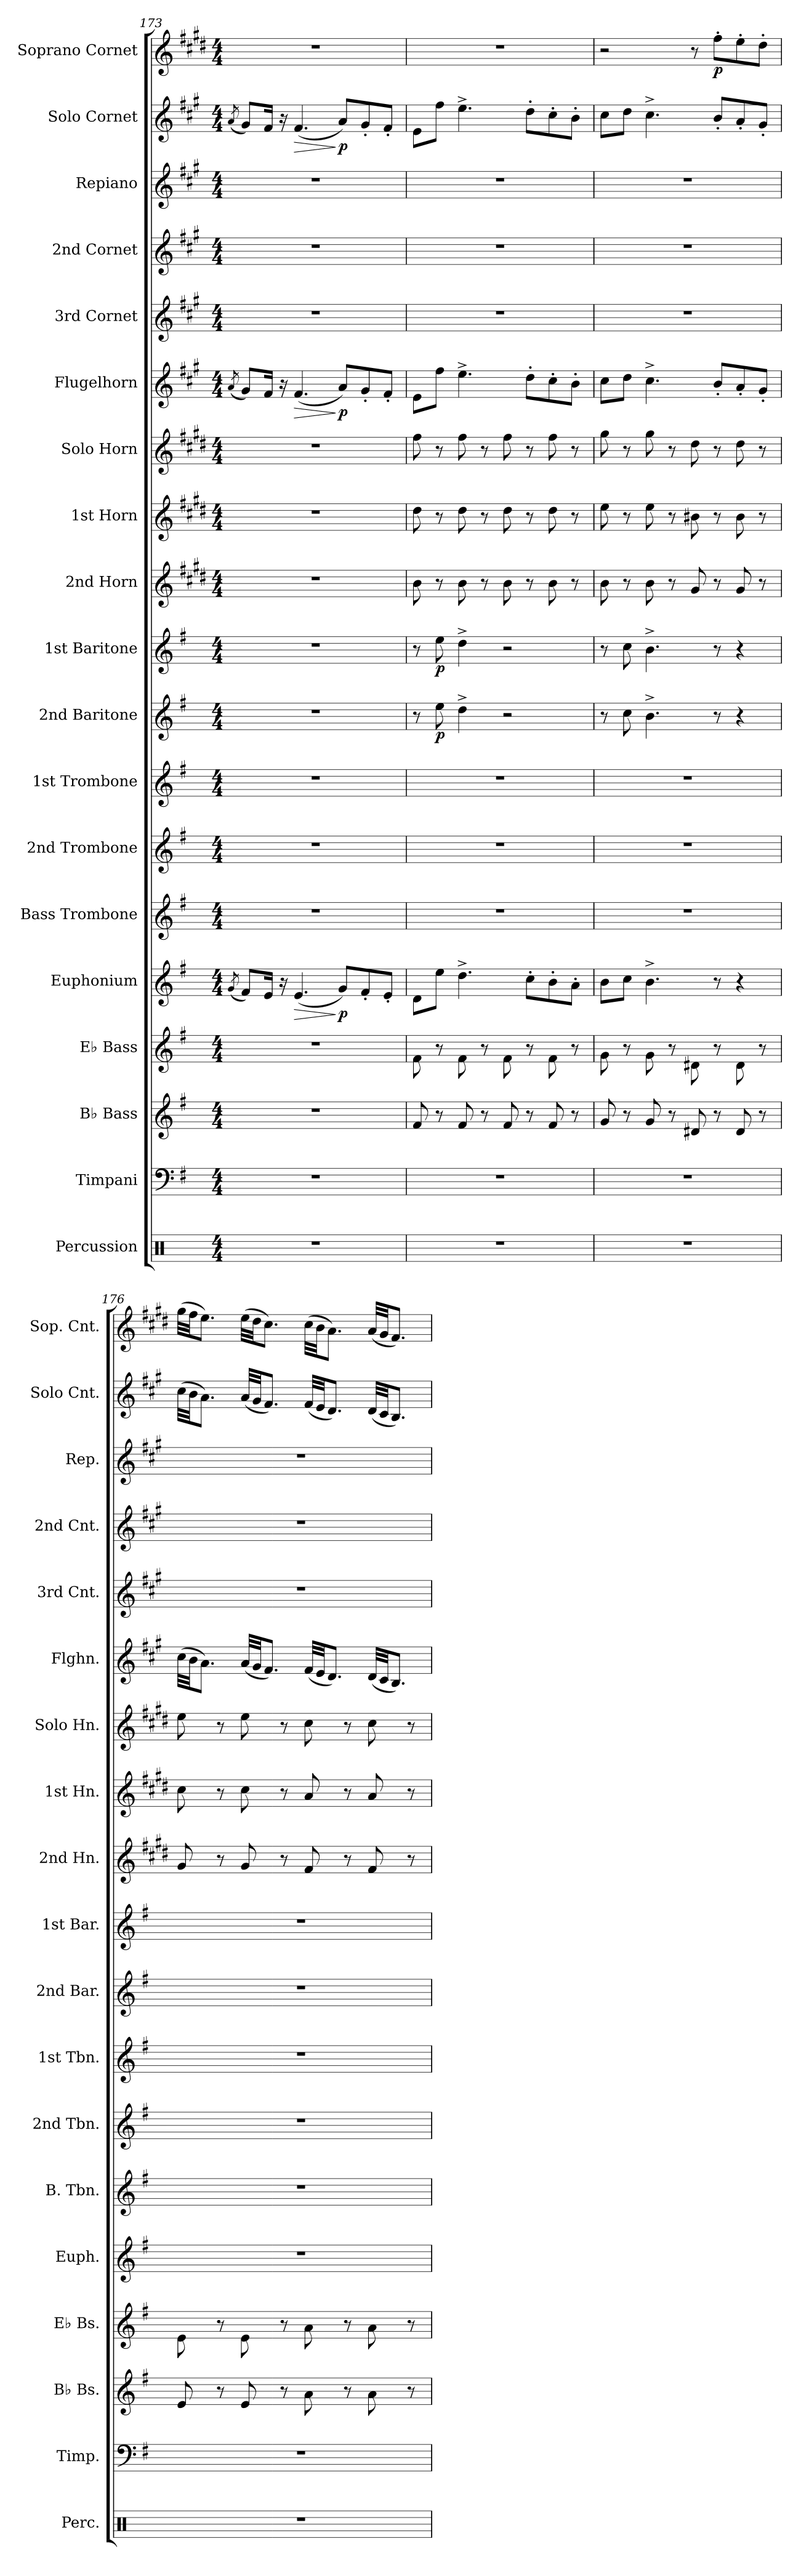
**kern	**kern	**kern	**kern	**kern	**dynam	**kern	**kern	**kern	**kern	**dynam	**kern	**dynam	**kern	**kern	**kern	**kern	**dynam	**kern	**kern	**kern	**kern	**dynam	**kern	**dynam
*part19	*part18	*part17	*part16	*part15	*part15	*part14	*part13	*part12	*part11	*part11	*part10	*part10	*part9	*part8	*part7	*part6	*part6	*part5	*part4	*part3	*part2	*part2	*part1	*part1
*staff19	*staff18	*staff17	*staff16	*staff15	*staff15	*staff14	*staff13	*staff12	*staff11	*staff11	*staff10	*staff10	*staff9	*staff8	*staff7	*staff6	*staff6	*staff5	*staff4	*staff3	*staff2	*staff2	*staff1	*staff1
*I"Percussion	*I"Timpani	*I"B♭ Bass	*I"E♭ Bass	*I"Euphonium	*	*I"Bass Trombone	*I"2nd Trombone	*I"1st Trombone	*I"2nd Baritone	*	*I"1st Baritone	*	*I"2nd Horn	*I"1st Horn	*I"Solo Horn	*I"Flugelhorn	*	*I"3rd Cornet	*I"2nd Cornet	*I"Repiano	*I"Solo Cornet	*	*I"Soprano Cornet	*
*I'Perc.	*I'Timp.	*I'B♭ Bs.	*I'E♭ Bs.	*I'Euph.	*	*I'B. Tbn.	*I'2nd Tbn.	*I'1st Tbn.	*I'2nd Bar.	*	*I'1st Bar.	*	*I'2nd Hn.	*I'1st Hn.	*I'Solo Hn.	*I'Flghn.	*	*I'3rd Cnt.	*I'2nd Cnt.	*I'Rep.	*I'Solo Cnt.	*	*I'Sop. Cnt.	*
!!LO:PB:g=z
*clefX	*clefF4	*clefG2	*clefG2	*clefG2	*	*clefG2	*clefG2	*clefG2	*clefG2	*	*clefG2	*	*clefG2	*clefG2	*clefG2	*clefG2	*	*clefG2	*clefG2	*clefG2	*clefG2	*	*clefG2	*
*	*	*ITrd15c26	*ITrd12c21	*ITrd8c14	*	*ITrd12c21	*ITrd8c14	*ITrd8c14	*ITrd8c14	*	*ITrd8c14	*	*ITrd5c9	*ITrd5c9	*ITrd5c9	*ITrd1c2	*	*ITrd1c2	*ITrd1c2	*ITrd1c2	*ITrd1c2	*	*ITrd-2c-3	*
*k[]	*k[f#]	*k[f#]	*k[f#]	*k[f#]	*	*k[f#]	*k[f#]	*k[f#]	*k[f#]	*	*k[f#]	*	*k[f#]	*k[f#]	*k[f#]	*k[f#]	*	*k[f#]	*k[f#]	*k[f#]	*k[f#]	*	*k[f#]	*
*M4/4	*M4/4	*M4/4	*M4/4	*M4/4	*	*M4/4	*M4/4	*M4/4	*M4/4	*	*M4/4	*	*M4/4	*M4/4	*M4/4	*M4/4	*	*M4/4	*M4/4	*M4/4	*M4/4	*	*M4/4	*
=173	=173	=173	=173	=173	=173	=173	=173	=173	=173	=173	=173	=173	=173	=173	=173	=173	=173	=173	=173	=173	=173	=173	=173	=173
.	.	.	.	(<8qG/	.	.	.	.	.	.	.	.	.	.	.	(<8qg/	.	.	.	.	(<8qg/	.	.	.
1r	1r	1r	1r	8F#/L)	.	1r	1r	1r	1r	.	1r	.	1r	1r	1r	8f#/L)	.	1r	1r	1r	8f#/L)	.	1r	.
.	.	.	.	16E/Jk	.	.	.	.	.	.	.	.	.	.	.	16e/Jk	.	.	.	.	16e/Jk	.	.	.
.	.	.	.	16r	.	.	.	.	.	.	.	.	.	.	.	16r	.	.	.	.	16r	.	.	.
!	!	!	!	!	!LO:HP:b	!	!	!	!	!	!	!	!	!	!	!	!LO:HP:b	!	!	!	!	!LO:HP:b	!	!
.	.	.	.	(<4.E/	>	.	.	.	.	.	.	.	.	.	.	(<4.e/	>	.	.	.	(<4.e/	>	.	.
!	!	!	!	!	!LO:DY:n=1:b	!	!	!	!	!	!	!	!	!	!	!	!LO:DY:n=1:b	!	!	!	!	!LO:DY:n=1:b	!	!
.	.	.	.	8G/L)	] p	.	.	.	.	.	.	.	.	.	.	8g/L)	] p	.	.	.	8g/L)	] p	.	.
.	.	.	.	8F#'/	.	.	.	.	.	.	.	.	.	.	.	8f#'/	.	.	.	.	8f#'/	.	.	.
.	.	.	.	8E'/J	.	.	.	.	.	.	.	.	.	.	.	8e'/J	.	.	.	.	8e'/J	.	.	.
=174	=174	=174	=174	=174	=174	=174	=174	=174	=174	=174	=174	=174	=174	=174	=174	=174	=174	=174	=174	=174	=174	=174	=174	=174
1r	1r	8FF#/	8F#\	8D\L	.	1r	1r	1r	8r	.	8r	.	8d\	8f#\	8a\	8d\L	.	1r	1r	1r	8d\L	.	1r	.
!	!	!	!	!	!	!	!	!	!	!LO:DY:b	!	!LO:DY:b	!	!	!	!	!	!	!	!	!	!	!	!
.	.	8r	8r	8e\J	.	.	.	.	8e\	p	8e\	p	8r	8r	8r	8ee\J	.	.	.	.	8ee\J	.	.	.
.	.	8FF#/	8F#\	4.d^\	.	.	.	.	4d^\	.	4d^\	.	8d\	8f#\	8a\	4.dd^\	.	.	.	.	4.dd^\	.	.	.
.	.	8r	8r	.	.	.	.	.	.	.	.	.	8r	8r	8r	.	.	.	.	.	.	.	.	.
.	.	8FF#/	8F#\	.	.	.	.	.	2r	.	2r	.	8d\	8f#\	8a\	.	.	.	.	.	.	.	.	.
.	.	8r	8r	8c'\L	.	.	.	.	.	.	.	.	8r	8r	8r	8cc'\L	.	.	.	.	8cc'\L	.	.	.
.	.	8FF#/	8F#\	8B'\	.	.	.	.	.	.	.	.	8d\	8f#\	8a\	8b'\	.	.	.	.	8b'\	.	.	.
.	.	8r	8r	8A'\J	.	.	.	.	.	.	.	.	8r	8r	8r	8a'\J	.	.	.	.	8a'\J	.	.	.
=175	=175	=175	=175	=175	=175	=175	=175	=175	=175	=175	=175	=175	=175	=175	=175	=175	=175	=175	=175	=175	=175	=175	=175	=175
1r	1r	8GG/	8G\	8B\L	.	1r	1r	1r	8r	.	8r	.	8d\	8g\	8b\	8b\L	.	1r	1r	1r	8b\L	.	2r	.
.	.	8r	8r	8c\J	.	.	.	.	8c\	.	8c\	.	8r	8r	8r	8cc\J	.	.	.	.	8cc\J	.	.	.
.	.	8GG/	8G\	4.B^\	.	.	.	.	4.B^\	.	4.B^\	.	8d\	8g\	8b\	4.b^\	.	.	.	.	4.b^\	.	.	.
.	.	8r	8r	.	.	.	.	.	.	.	.	.	8r	8r	8r	.	.	.	.	.	.	.	.	.
.	.	8DD#X/	8D#X\	.	.	.	.	.	.	.	.	.	8B/	8d#X\	8f#\	.	.	.	.	.	.	.	8r	.
!	!	!	!	!	!	!	!	!	!	!	!	!	!	!	!	!	!	!	!	!	!	!	!	!LO:DY:b
.	.	8r	8r	8r	.	.	.	.	8r	.	8r	.	8r	8r	8r	8a'/L	.	.	.	.	8a'/L	.	8aa'\L	p
.	.	8DD#/	8D#\	4r	.	.	.	.	4r	.	4r	.	8B/	8d#\	8f#\	8g'/	.	.	.	.	8g'/	.	8gg'\	.
.	.	8r	8r	.	.	.	.	.	.	.	.	.	8r	8r	8r	8f#'/J	.	.	.	.	8f#'/J	.	8ff#'\J	.
=176	=176	=176	=176	=176	=176	=176	=176	=176	=176	=176	=176	=176	=176	=176	=176	=176	=176	=176	=176	=176	=176	=176	=176	=176
1r	1r	8EE/	8E\	1r	.	1r	1r	1r	1r	.	1r	.	8B/	8e\	8g\	(>32b\LLL	.	1r	1r	1r	(>32b\LLL	.	(>32bb\LLL	.
.	.	.	.	.	.	.	.	.	.	.	.	.	.	.	.	32a\JJ	.	.	.	.	32a\JJ	.	32aa\JJ	.
.	.	.	.	.	.	.	.	.	.	.	.	.	.	.	.	8.g\J)	.	.	.	.	8.g\J)	.	8.gg\J)	.
.	.	8r	8r	.	.	.	.	.	.	.	.	.	8r	8r	8r	.	.	.	.	.	.	.	.	.
.	.	8EE/	8E\	.	.	.	.	.	.	.	.	.	8B/	8e\	8g\	(<32g/LLL	.	.	.	.	(<32g/LLL	.	(>32gg\LLL	.
.	.	.	.	.	.	.	.	.	.	.	.	.	.	.	.	32f#/JJ	.	.	.	.	32f#/JJ	.	32ff#\JJ	.
.	.	.	.	.	.	.	.	.	.	.	.	.	.	.	.	8.e/J)	.	.	.	.	8.e/J)	.	8.ee\J)	.
.	.	8r	8r	.	.	.	.	.	.	.	.	.	8r	8r	8r	.	.	.	.	.	.	.	.	.
.	.	8AA\	8A\	.	.	.	.	.	.	.	.	.	8A/	8c/	8e\	(<32e/LLL	.	.	.	.	(<32e/LLL	.	(>32ee\LLL	.
.	.	.	.	.	.	.	.	.	.	.	.	.	.	.	.	32d/JJ	.	.	.	.	32d/JJ	.	32dd\JJ	.
.	.	.	.	.	.	.	.	.	.	.	.	.	.	.	.	8.c/J)	.	.	.	.	8.c/J)	.	8.cc\J)	.
.	.	8r	8r	.	.	.	.	.	.	.	.	.	8r	8r	8r	.	.	.	.	.	.	.	.	.
.	.	8AA\	8A\	.	.	.	.	.	.	.	.	.	8A/	8c/	8e\	(<32c/LLL	.	.	.	.	(<32c/LLL	.	(<32cc/LLL	.
.	.	.	.	.	.	.	.	.	.	.	.	.	.	.	.	32B/JJ	.	.	.	.	32B/JJ	.	32b/JJ	.
.	.	.	.	.	.	.	.	.	.	.	.	.	.	.	.	8.A/J)	.	.	.	.	8.A/J)	.	8.a/J)	.
.	.	8r	8r	.	.	.	.	.	.	.	.	.	8r	8r	8r	.	.	.	.	.	.	.	.	.
=	=	=	=	=	=	=	=	=	=	=	=	=	=	=	=	=	=	=	=	=	=	=	=	=
*-	*-	*-	*-	*-	*-	*-	*-	*-	*-	*-	*-	*-	*-	*-	*-	*-	*-	*-	*-	*-	*-	*-	*-	*-
